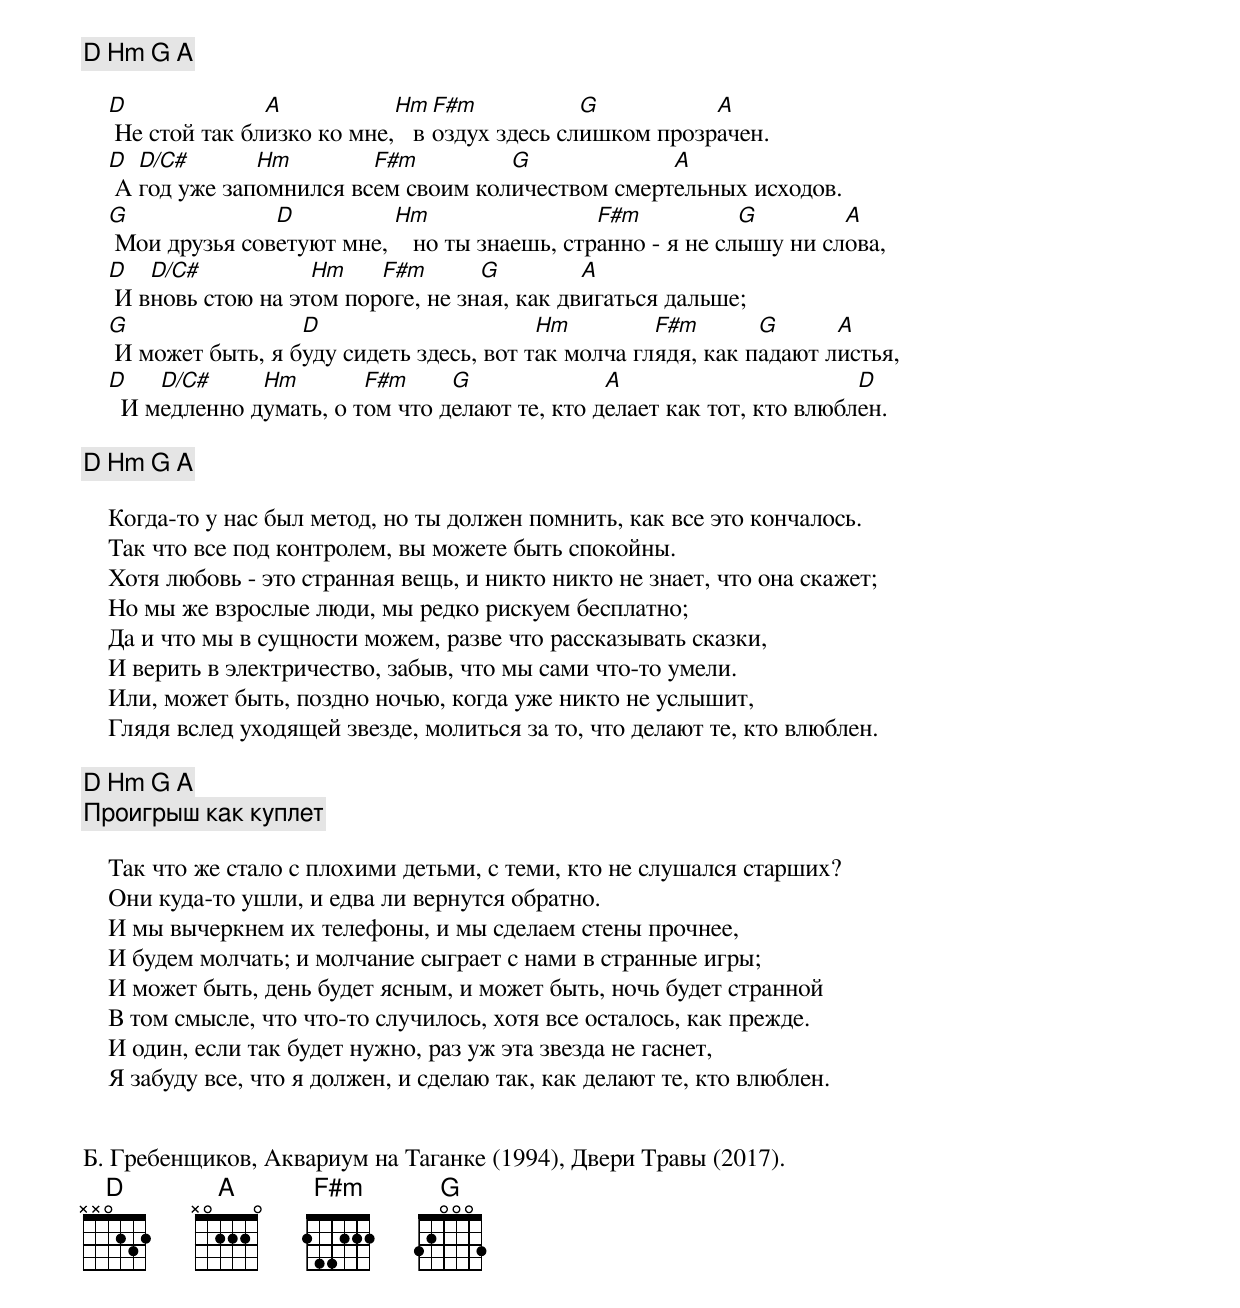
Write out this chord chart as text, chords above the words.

    [D Hm G A]

    D              A           Hm  F#m           G          A
     Не стой так близко ко мне,   воздух здесь слишком прозрачен.
    D  D/C#       Hm        F#m         G             A
     А год уже запомнился всем своим количеством смертельных исходов.
    G              D          Hm                  F#m           G        A
     Мои друзья советуют мне,    но ты знаешь, странно - я не слышу ни слова,
    D   D/C#           Hm    F#m       G         A
     И вновь стою на этом пороге, не зная, как двигаться дальше;
    G                 D                      Hm         F#m       G      A
     И может быть, я буду сидеть здесь, вот так молча глядя, как падают листья,
    D    D/C#     Hm        F#m     G              A                       D
      И медленно думать, о том что делают те, кто делает как тот, кто влюблен.

    [D Hm G A]

    Когда-то у нас был метод, но ты должен помнить, как все это кончалось.
    Так что все под контролем, вы можете быть спокойны.
    Хотя любовь - это странная вещь, и никто никто не знает, что она скажет;
    Но мы же взрослые люди, мы редко рискуем бесплатно;
    Да и что мы в сущности можем, разве что рассказывать сказки,
    И верить в электричество, забыв, что мы сами что-то умели.
    Или, может быть, поздно ночью, когда уже никто не услышит,
    Глядя вслед уходящей звезде, молиться за то, что делают те, кто влюблен.

    [D Hm G A]
    [Проигрыш как куплет]

    Так что же стало с плохими детьми, с теми, кто не слушался старших?
    Они куда-то ушли, и едва ли вернутся обратно.
    И мы вычеркнем их телефоны, и мы сделаем стены прочнее,
    И будем молчать; и молчание сыграет с нами в странные игры;
    И может быть, день будет ясным, и может быть, ночь будет странной
    В том смысле, что что-то случилось, хотя все осталось, как прежде.
    И один, если так будет нужно, раз уж эта звезда не гаснет,
    Я забуду все, что я должен, и сделаю так, как делают те, кто влюблен.


Б. Гребенщиков, Аквариум на Таганке (1994), Двери Травы (2017).
